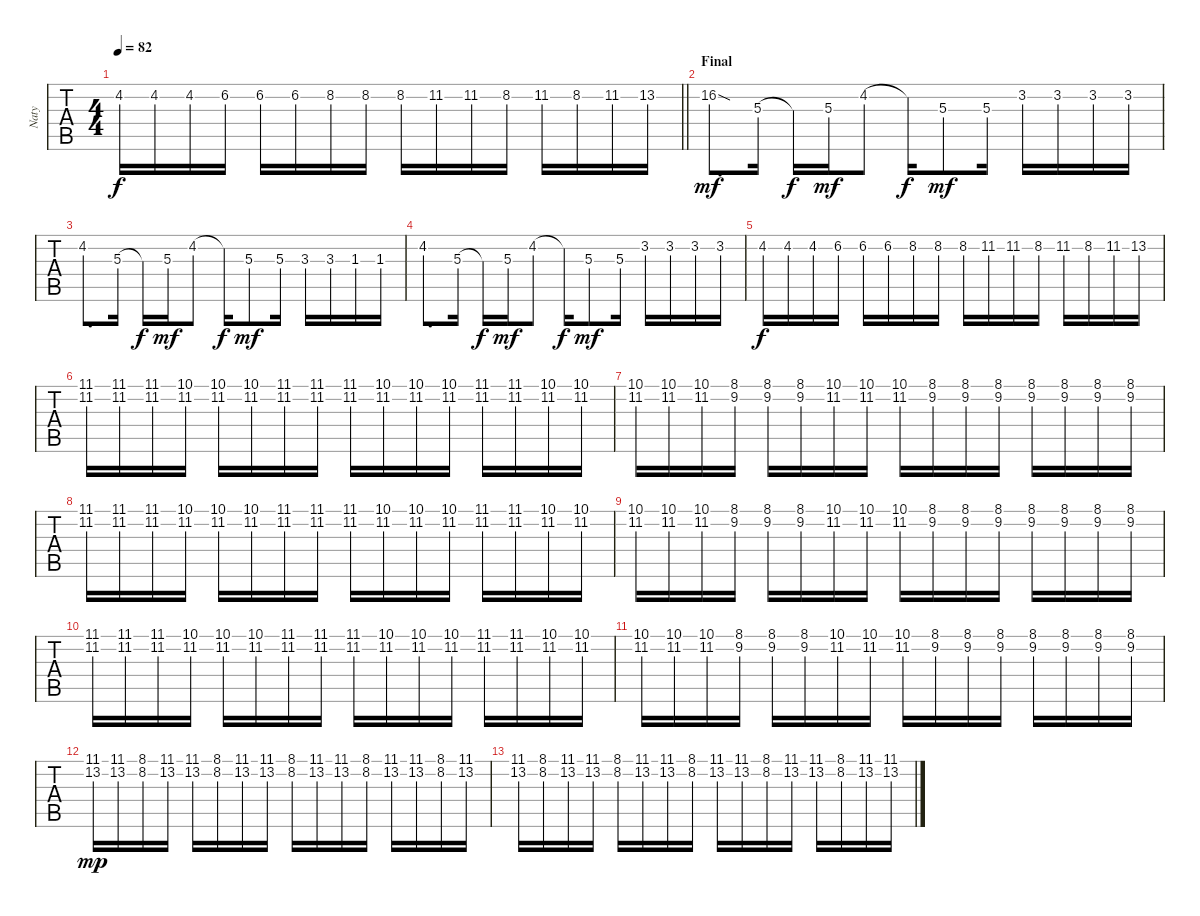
\track ("Naty" "Naty") {instrument electricguitarclean}
\staff {tabs}
\tuning (E4 B3 G3 D3 A2 E2) {hide}
\ts (4 4)
\tempo 82
\clef g2
\barLineRight lightlight
\ks cminor
4.2.16{dy f} 4.2.16 4.2.16 6.2.16 6.2.16 6.2.16 8.2.16 8.2.16 8.2.16 11.2.16 11.2.16 8.2.16 11.2.16 8.2.16 11.2.16 13.2.16 |
\section ("" "Final")
16.2{sod}.8{d dy mf} 5.3.16 5.3{t}.16{dy f} 5.3.16{dy mf} 4.2.8 4.2{t}.16{dy f} 5.3.8{dy mf} 5.3.16 3.2.16 3.2.16 3.2.16 3.2.16 |
4.2.8{d} 5.3.16 5.3{t}.16{dy f} 5.3.16{dy mf} 4.2.8 4.2{t}.16{dy f} 5.3.8{dy mf} 5.3.16 3.3.16 3.3.16 1.3.16 1.3.16 |
4.2.8{d} 5.3.16 5.3{t}.16{dy f} 5.3.16{dy mf} 4.2.8 4.2{t}.16{dy f} 5.3.8{dy mf} 5.3.16 3.2.16 3.2.16 3.2.16 3.2.16 |
4.2.16{dy f} 4.2.16 4.2.16 6.2.16 6.2.16 6.2.16 8.2.16 8.2.16 8.2.16 11.2.16 11.2.16 8.2.16 11.2.16 8.2.16 11.2.16 13.2.16 |
(11.1 11.2).16 (11.1 11.2).16 (11.1 11.2).16 (10.1 11.2).16 (10.1 11.2).16 (10.1 11.2).16 (11.1 11.2).16 (11.1 11.2).16 (11.1 11.2).16 (10.1 11.2).16 (10.1 11.2).16 (10.1 11.2).16 (11.1 11.2).16 (11.1 11.2).16 (10.1 11.2).16 (10.1 11.2).16 |
(10.1 11.2).16 (10.1 11.2).16 (10.1 11.2).16 (8.1 9.2).16 (8.1 9.2).16 (8.1 9.2).16 (10.1 11.2).16 (10.1 11.2).16 (10.1 11.2).16 (8.1 9.2).16 (8.1 9.2).16 (8.1 9.2).16 (8.1 9.2).16 (8.1 9.2).16 (8.1 9.2).16 (8.1 9.2).16 |
(11.1 11.2).16 (11.1 11.2).16 (11.1 11.2).16 (10.1 11.2).16 (10.1 11.2).16 (10.1 11.2).16 (11.1 11.2).16 (11.1 11.2).16 (11.1 11.2).16 (10.1 11.2).16 (10.1 11.2).16 (10.1 11.2).16 (11.1 11.2).16 (11.1 11.2).16 (10.1 11.2).16 (10.1 11.2).16 |
(10.1 11.2).16 (10.1 11.2).16 (10.1 11.2).16 (8.1 9.2).16 (8.1 9.2).16 (8.1 9.2).16 (10.1 11.2).16 (10.1 11.2).16 (10.1 11.2).16 (8.1 9.2).16 (8.1 9.2).16 (8.1 9.2).16 (8.1 9.2).16 (8.1 9.2).16 (8.1 9.2).16 (8.1 9.2).16 |
(11.1 11.2).16 (11.1 11.2).16 (11.1 11.2).16 (10.1 11.2).16 (10.1 11.2).16 (10.1 11.2).16 (11.1 11.2).16 (11.1 11.2).16 (11.1 11.2).16 (10.1 11.2).16 (10.1 11.2).16 (10.1 11.2).16 (11.1 11.2).16 (11.1 11.2).16 (10.1 11.2).16 (10.1 11.2).16 |
(10.1 11.2).16 (10.1 11.2).16 (10.1 11.2).16 (8.1 9.2).16 (8.1 9.2).16 (8.1 9.2).16 (10.1 11.2).16 (10.1 11.2).16 (10.1 11.2).16 (8.1 9.2).16 (8.1 9.2).16 (8.1 9.2).16 (8.1 9.2).16 (8.1 9.2).16 (8.1 9.2).16 (8.1 9.2).16 |
(11.1 13.2).16{dy mp volume 0} (11.1 13.2).16 (8.1 8.2).16 (11.1 13.2).16 (11.1 13.2).16 (8.1 8.2).16 (11.1 13.2).16 (11.1 13.2).16 (8.1 8.2).16 (11.1 13.2).16 (11.1 13.2).16 (8.1 8.2).16 (11.1 13.2).16 (11.1 13.2).16 (8.1 8.2).16 (11.1 13.2).16 |
(11.1 13.2).16 (8.1 8.2).16 (11.1 13.2).16 (11.1 13.2).16 (8.1 8.2).16 (11.1 13.2).16 (11.1 13.2).16 (8.1 8.2).16 (11.1 13.2).16 (11.1 13.2).16 (8.1 8.2).16 (11.1 13.2).16 (11.1 13.2).16 (8.1 8.2).16 (11.1 13.2).16 (11.1 13.2).16
